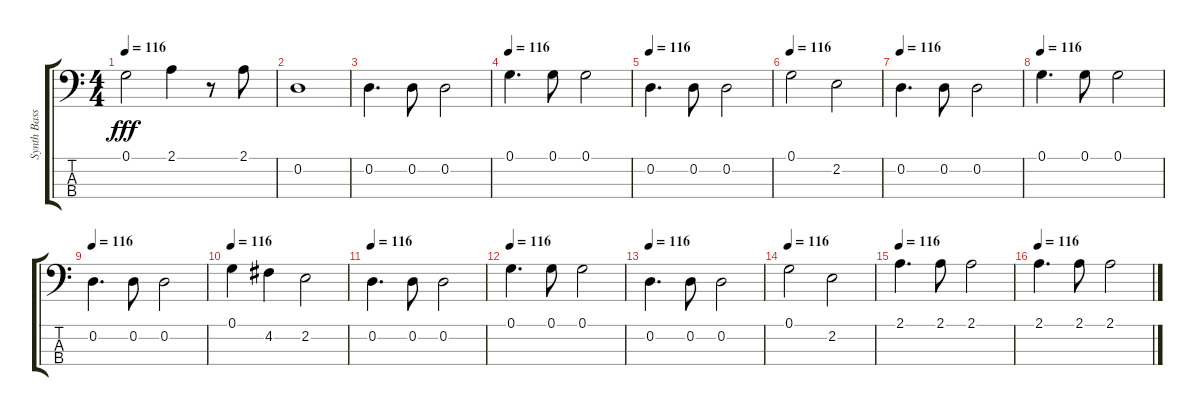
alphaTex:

\track ("Synth Bass 2" "Synth Bass") {solo instrument electricbassfinger}
\staff {score tabs}
\tuning (G2 D2 A1 E1) {hide}
\ts (4 4)
\tempo 116
\clef f4
\ks c
0.1.2{dy fff} 2.1.4 r.8 2.1.8 |
0.2.1 |
0.2.4{d} 0.2.8 0.2.2 |
\tempo 116
0.1.4{d} 0.1.8 0.1.2 |
\tempo 116
0.2.4{d} 0.2.8 0.2.2 |
\tempo 116
0.1.2 2.2.2 |
\tempo 116
0.2.4{d} 0.2.8 0.2.2 |
\tempo 116
0.1.4{d} 0.1.8 0.1.2 |
\tempo 116
0.2.4{d} 0.2.8 0.2.2 |
\tempo 116
0.1.4 4.2.4 2.2.2 |
\tempo 116
0.2.4{d} 0.2.8 0.2.2 |
\tempo 116
0.1.4{d} 0.1.8 0.1.2 |
\tempo 116
0.2.4{d} 0.2.8 0.2.2 |
\tempo 116
0.1.2 2.2.2 |
\tempo 116
2.1.4{d} 2.1.8 2.1.2 |
\tempo 116
2.1.4{d} 2.1.8 2.1.2
